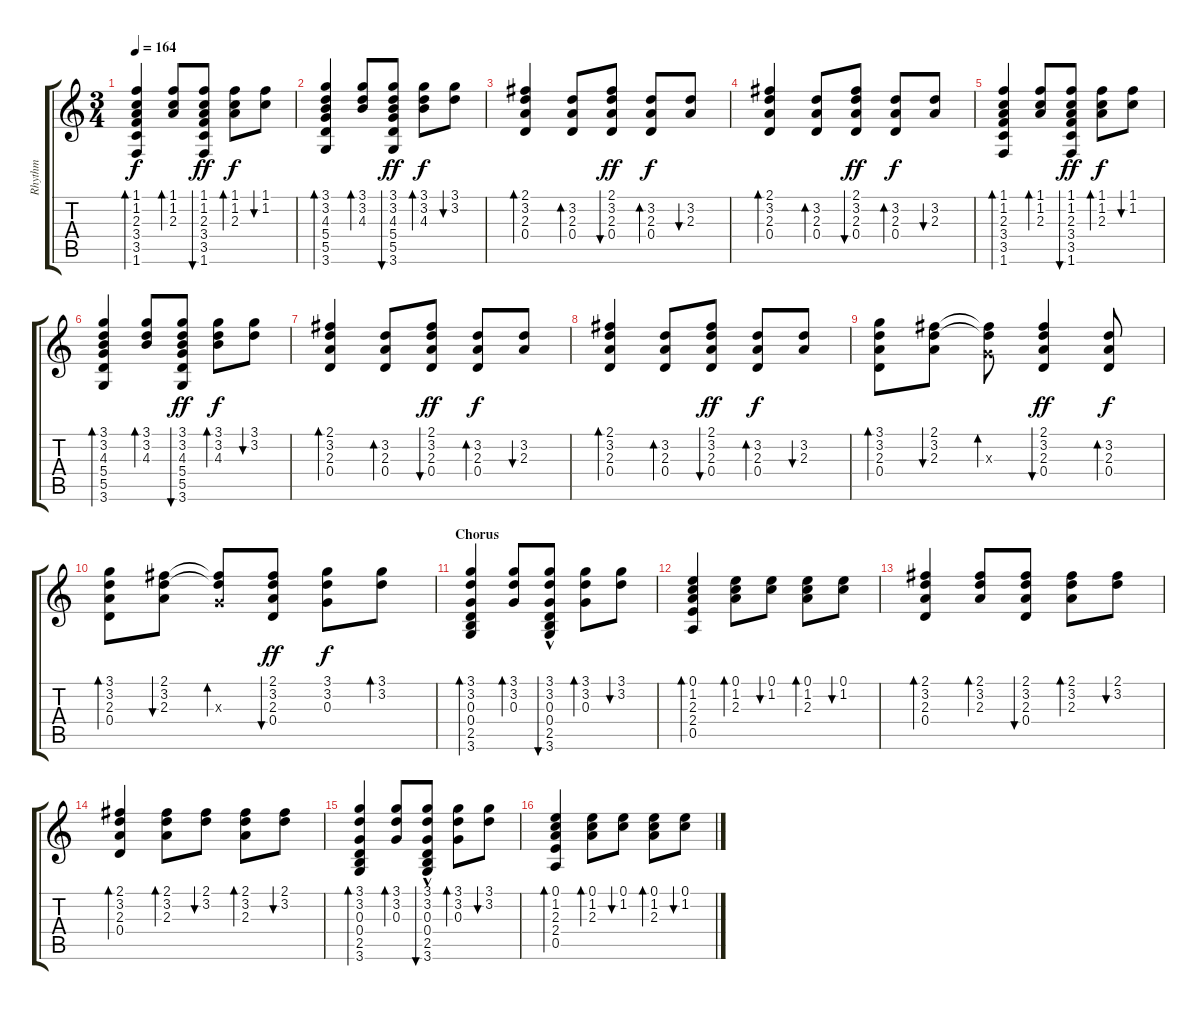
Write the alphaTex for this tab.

\track ("Rhythm" "Rhythm") {instrument acousticguitarsteel}
\staff {score tabs}
\tuning (E4 B3 G3 D3 A2 E2) {hide}
\ts (3 4)
\tempo 164
\clef g2
\ks c
(1.1 1.2 2.3 3.4 3.5 1.6).4{bd 60 dy f} (1.1 1.2 2.3).8{bd 30} (1.1 1.2 2.3 3.4 3.5 1.6).8{bu 60 dy ff} (1.1 1.2 2.3).8{bd 30 dy f} (1.1 1.2).8{bu 60} |
(3.1 3.2 4.3 5.4 5.5 3.6).4{bd 60} (3.1 3.2 4.3).8{bd 30} (3.1 3.2 4.3 5.4 5.5 3.6).8{bu 60 dy ff} (3.1 3.2 4.3).8{bd 30 dy f} (3.1 3.2).8{bu 60} |
(2.1 3.2 2.3 0.4).4{bd 60} (3.2 2.3 0.4).8{bd 30} (2.1 3.2 2.3 0.4).8{bu 60 dy ff} (3.2 2.3 0.4).8{bd 30 dy f} (3.2 2.3).8{bu 60} |
(2.1 3.2 2.3 0.4).4{bd 60} (3.2 2.3 0.4).8{bd 30} (2.1 3.2 2.3 0.4).8{bu 60 dy ff} (3.2 2.3 0.4).8{bd 30 dy f} (3.2 2.3).8{bu 60} |
(1.1 1.2 2.3 3.4 3.5 1.6).4{bd 60} (1.1 1.2 2.3).8{bd 30} (1.1 1.2 2.3 3.4 3.5 1.6).8{bu 60 dy ff} (1.1 1.2 2.3).8{bd 30 dy f} (1.1 1.2).8{bu 60} |
(3.1 3.2 4.3 5.4 5.5 3.6).4{bd 60} (3.1 3.2 4.3).8{bd 30} (3.1 3.2 4.3 5.4 5.5 3.6).8{bu 60 dy ff} (3.1 3.2 4.3).8{bd 30 dy f} (3.1 3.2).8{bu 60} |
(2.1 3.2 2.3 0.4).4{bd 60} (3.2 2.3 0.4).8{bd 30} (2.1 3.2 2.3 0.4).8{bu 60 dy ff} (3.2 2.3 0.4).8{bd 30 dy f} (3.2 2.3).8{bu 60} |
(2.1 3.2 2.3 0.4).4{bd 60} (3.2 2.3 0.4).8{bd 30} (2.1 3.2 2.3 0.4).8{bu 60 dy ff} (3.2 2.3 0.4).8{bd 30 dy f} (3.2 2.3).8{bu 60} |
(3.1 3.2 2.3 0.4).8{bd 60} (2.1 3.2 2.3).8{bu 60} (2.1{t} 3.2{t} 0.3{x}).8{bd 60} (2.1 3.2 2.3 0.4).4{bu 60 dy ff} (3.2 2.3 0.4).8{bd 30 dy f} |
(3.1 3.2 2.3 0.4).8{bd 60} (2.1 3.2 2.3).8{bu 60} (2.1{t} 3.2{t} 0.3{x}).8{bd 60} (2.1 3.2 2.3 0.4).8{bu 60 dy ff} (3.1 3.2 0.3).8{dy f} (3.1 3.2).8{bd 30} |
\section ("" "Chorus")
(3.1 3.2 0.3 0.4 2.5 3.6).4{bd 60} (3.1 3.2 0.3).8{bd 30} (3.1{hac} 3.2 0.3 0.4 2.5 3.6).8{bu 60} (3.1 3.2 0.3).8{bd 30} (3.1 3.2).8{bu 60} |
(0.1 1.2 2.3 2.4 0.5).4{bd 60} (0.1 1.2 2.3).8{bd 30} (0.1 1.2).8{bu 60} (0.1 1.2 2.3).8{bd 30} (0.1 1.2).8{bu 60} |
(2.1 3.2 2.3 0.4).4{bd 60} (2.1 3.2 2.3).8{bd 30} (2.1 3.2 2.3 0.4).8{bu 60} (2.1 3.2 2.3).8{bd 30} (2.1 3.2).8{bu 60} |
(2.1 3.2 2.3 0.4).4{bd 60} (2.1 3.2 2.3).8{bd 30} (2.1 3.2).8{bu 60} (2.1 3.2 2.3).8{bd 30} (2.1 3.2).8{bu 60} |
(3.1 3.2 0.3 0.4 2.5 3.6).4{bd 60} (3.1 3.2 0.3).8{bd 30} (3.1{hac} 3.2 0.3 0.4 2.5 3.6).8{bu 60} (3.1 3.2 0.3).8{bd 30} (3.1 3.2).8{bu 60} |
(0.1 1.2 2.3 2.4 0.5).4{bd 60} (0.1 1.2 2.3).8{bd 30} (0.1 1.2).8{bu 60} (0.1 1.2 2.3).8{bd 30} (0.1 1.2).8{bu 60}
